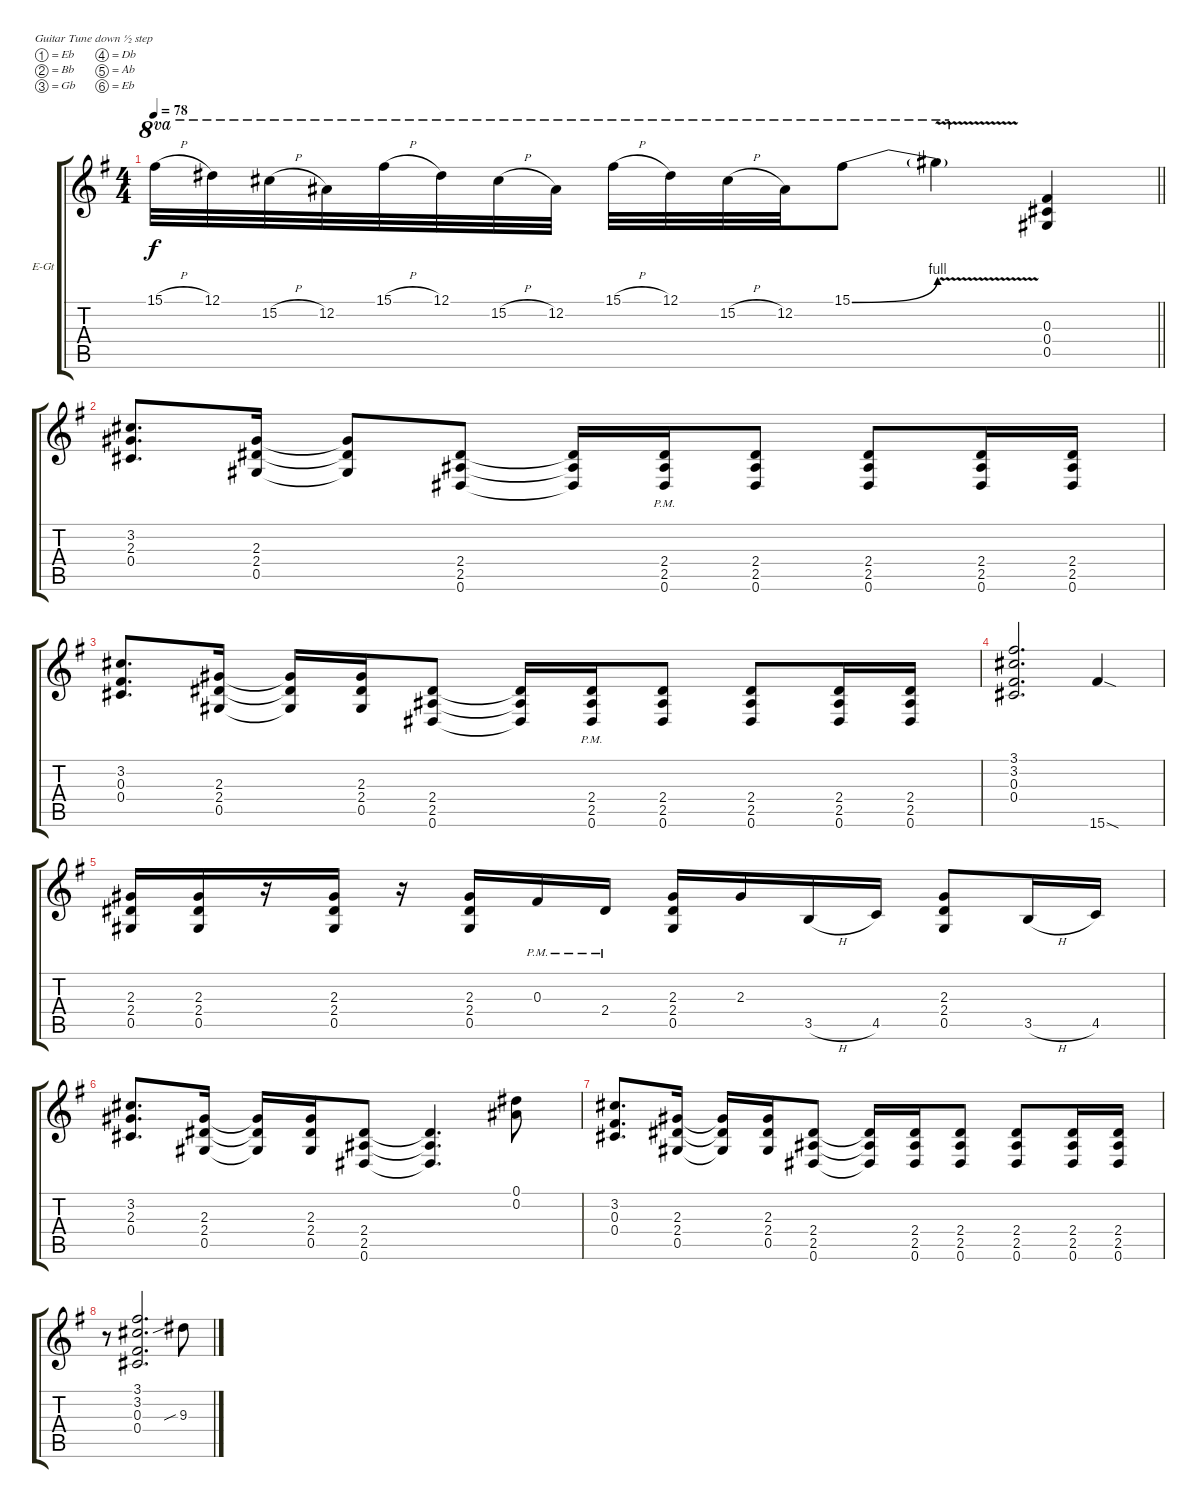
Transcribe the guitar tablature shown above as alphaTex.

\bracketExtendMode groupsimilarinstruments
\firstSystemTrackNameOrientation horizontal
\otherSystemsTrackNameOrientation horizontal
\track ("Untitled" "E-Gt") {instrument distortionguitar}
\staff {score tabs}
\tuning (Eb4 Bb3 Gb3 Db3 Ab2 Eb2)
\ts (4 4)
\tempo 78
\clef g2
\barLineRight lightlight
\ks g
15.1{h}.32{ot 8va dy f} 12.1.32{ot 8va} 15.2{h}.32{ot 8va} 12.2.32{ot 8va} 15.1{h}.32{ot 8va} 12.1.32{ot 8va} 15.2{h}.32{ot 8va} 12.2.32{ot 8va} 15.1{h}.32{ot 8va} 12.1.32{ot 8va} 15.2{h}.32{ot 8va} 12.2.32{ot 8va} 15.1{be (bend 0 0 60 4)}.8{ot 8va} 15.1{v t}.4{ot 8va} (0.3 0.4 0.5).4 |
(3.2 2.3 0.4).8{d} (2.3 2.4 0.5).16 (2.3{t} 2.4{t} 0.5{t}).8 (2.4 2.5 0.6).8 (2.4{t} 2.5{t} 0.6{t}).16 (2.4{pm} 2.5{pm} 0.6{pm}).16 (2.4 2.5 0.6).8 (2.4 2.5 0.6).8 (2.4 2.5 0.6).16 (2.4 2.5 0.6).16 |
(3.2 0.3 0.4).8{d} (2.3 2.4 0.5).16 (2.3{t} 2.4{t} 0.5{t}).16 (2.3 2.4 0.5).16 (2.4 2.5 0.6).8 (2.4{t} 2.5{t} 0.6{t}).16 (2.4{pm} 2.5{pm} 0.6{pm}).16 (2.4 2.5 0.6).8 (2.4 2.5 0.6).8 (2.4 2.5 0.6).16 (2.4 2.5 0.6).16 |
(3.1 3.2 0.3 0.4).2{d} 15.6{sod}.4 |
(2.3 2.4 0.5).16 (2.3 2.4 0.5).16 r.16 (2.3 2.4 0.5).16 r.16 (2.3 2.4 0.5).16 0.3{pm}.16 2.4{pm}.16 (2.3 2.4 0.5).16 2.3.16 3.5{h}.16 4.5.16 (2.3 2.4 0.5).8 3.5{h}.16 4.5.16 |
(3.2 2.3 0.4).8{d} (2.3 2.4 0.5).16 (2.3{t} 2.4{t} 0.5{t}).16 (2.3 2.4 0.5).16 (2.4 2.5 0.6).8 (2.4{t} 2.5{t} 0.6{t}).4{d} (0.1 0.2).8 |
(3.2 0.3 0.4).8{d} (2.3 2.4 0.5).16 (2.3{t} 2.4{t} 0.5{t}).16 (2.3 2.4 0.5).16 (2.4 2.5 0.6).8 (2.4{t} 2.5{t} 0.6{t}).16 (2.4 2.5 0.6).16 (2.4 2.5 0.6).8 (2.4 2.5 0.6).8 (2.4 2.5 0.6).16 (2.4 2.5 0.6).16 |
r.8 (3.1 3.2 0.3 0.4).2{d} 9.3{sib}.8
